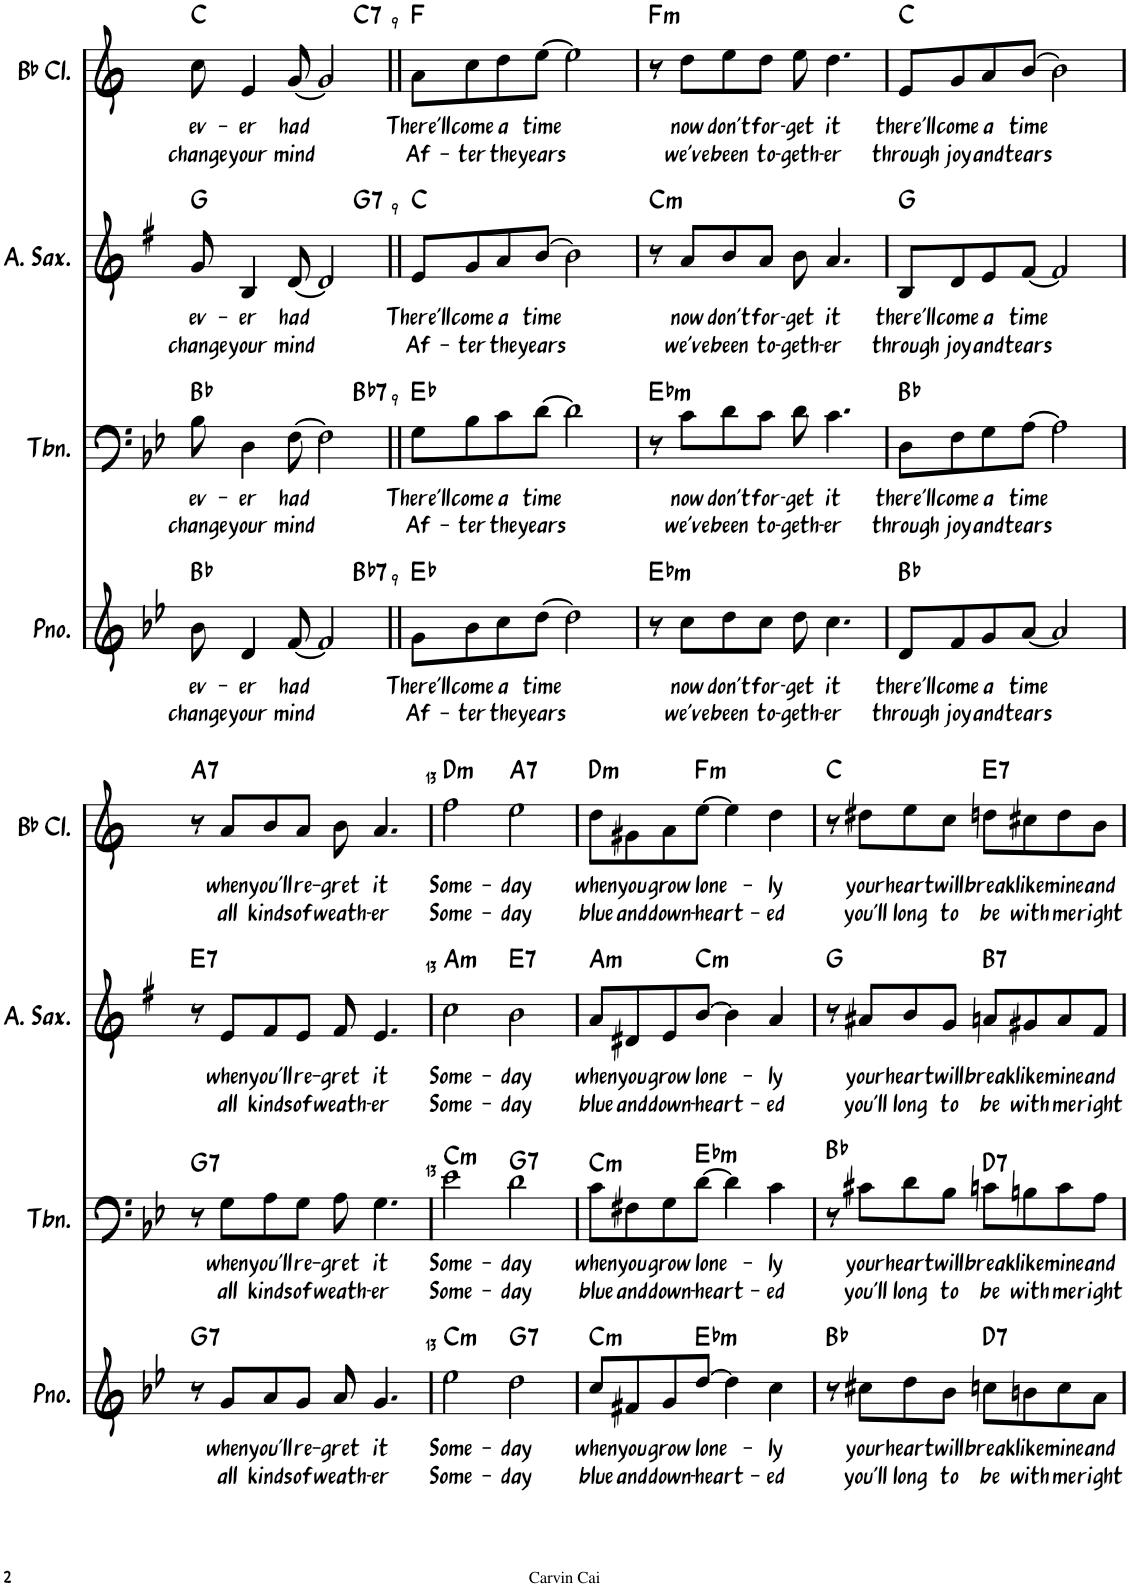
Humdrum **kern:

**kern	**text	**text	**harte	**kern	**text	**text	**harte	**kern	**text	**text	**harte	**kern	**text	**text	**harte
*part4	*part4	*part4	*part4	*part3	*part3	*part3	*part3	*part2	*part2	*part2	*part2	*part1	*part1	*part1	*part1
*staff4	*staff4	*staff4	*	*staff3	*staff3	*staff3	*	*staff2	*staff2	*staff2	*	*staff1	*staff1	*staff1	*
*I"钢琴	*	*	*	*I"长号	*	*	*	*I"中音萨克斯	*	*	*	*I"降B调单簧管	*	*	*
!!LO:PB:g=z
*clefG2	*	*	*	*clefF4	*	*	*	*clefG2	*	*	*	*clefG2	*	*	*
*	*	*	*	*	*	*	*	*Trd5c9	*	*	*	*Trd1c2	*	*	*
*k[b-e-]	*	*	*	*k[b-e-]	*	*	*	*k[f#]	*	*	*	*k[]	*	*	*
*M4/4	*	*	*	*M4/4	*	*	*	*M4/4	*	*	*	*M4/4	*	*	*
=8	=8	=8	=8	=8	=8	=8	=8	=8	=8	=8	=8	=8	=8	=8	=8
!	!LO:LY:b	!LO:LY:b	!	!	!LO:LY:b	!LO:LY:b	!	!	!LO:LY:b	!LO:LY:b	!	!	!LO:LY:b	!LO:LY:b	!
*^	*	*	*	*^	*	*	*	*^	*	*	*	*^	*	*	*
8b-\	2.ryy	ev-	change	Bb:maj	8B-\	2.ryy	ev-	change	Bb:maj	8g/	2.ryy	ev-	change	G:maj	8cc\	2.ryy	ev-	change	C:maj
!	!	!LO:LY:b	!LO:LY:b	!	!	!	!LO:LY:b	!LO:LY:b	!	!	!	!LO:LY:b	!LO:LY:b	!	!	!	!LO:LY:b	!LO:LY:b	!
4d/	.	-er	your	.	4D\	.	-er	your	.	4B/	.	-er	your	.	4e/	.	-er	your	.
!	!	!LO:LY:b	!LO:LY:b	!	!	!	!LO:LY:b	!LO:LY:b	!	!	!	!LO:LY:b	!LO:LY:b	!	!	!	!LO:LY:b	!LO:LY:b	!
[8f/	.	had	mind	.	[8F\	.	had	mind	.	[8d/	.	had	mind	.	[8g/	.	had	mind	.
2f/]	.	.	.	.	2F\]	.	.	.	.	2d/]	.	.	.	.	2g/]	.	.	.	.
!	!	!	!	!LO:H:kt=7	!	!	!	!	!LO:H:kt=7	!	!	!	!	!LO:H:kt=7	!	!	!	!	!LO:H:kt=7
.	4ryy	.	.	Bb:7	.	4ryy	.	.	Bb:7	.	4ryy	.	.	G:7	.	4ryy	.	.	C:7
=9||	=9||	=9||	=9||	=9||	=9||	=9||	=9||	=9||	=9||	=9||	=9||	=9||	=9||	=9||	=9||	=9||	=9||	=9||	=9||
!	!	!LO:LY:b	!LO:LY:b	!	!	!	!LO:LY:b	!LO:LY:b	!	!	!	!LO:LY:b	!LO:LY:b	!	!	!	!LO:LY:b	!LO:LY:b	!
*v	*v	*	*	*	*	*	*	*	*	*v	*v	*	*	*	*v	*v	*	*	*
*	*	*	*	*v	*v	*	*	*	*	*	*	*	*	*	*	*
8g\L	There'll	Af-	Eb:maj	8G\L	There'll	Af-	Eb:maj	8e/L	There'll	Af-	C:maj	8a\L	There'll	Af-	F:maj
!	!LO:LY:b	!LO:LY:b	!	!	!LO:LY:b	!LO:LY:b	!	!	!LO:LY:b	!LO:LY:b	!	!	!LO:LY:b	!LO:LY:b	!
8b-\	come	-ter	.	8B-\	come	-ter	.	8g/	come	-ter	.	8cc\	come	-ter	.
!	!LO:LY:b	!LO:LY:b	!	!	!LO:LY:b	!LO:LY:b	!	!	!LO:LY:b	!LO:LY:b	!	!	!LO:LY:b	!LO:LY:b	!
8cc\	a	the	.	8c\	a	the	.	8a/	a	the	.	8dd\	a	the	.
!	!LO:LY:b	!LO:LY:b	!	!	!LO:LY:b	!LO:LY:b	!	!	!LO:LY:b	!LO:LY:b	!	!	!LO:LY:b	!LO:LY:b	!
[8dd\J	time	years	.	[8d\J	time	years	.	[8b/J	time	years	.	[8ee\J	time	years	.
2dd\]	.	.	.	2d\]	.	.	.	2b\]	.	.	.	2ee\]	.	.	.
=10	=10	=10	=10	=10	=10	=10	=10	=10	=10	=10	=10	=10	=10	=10	=10
!	!	!	!LO:H:kt=m	!	!	!	!LO:H:kt=m	!	!	!	!LO:H:kt=m	!	!	!	!LO:H:kt=m
8r	.	.	Eb:min	8r	.	.	Eb:min	8r	.	.	C:min	8r	.	.	F:min
!	!LO:LY:b	!LO:LY:b	!	!	!LO:LY:b	!LO:LY:b	!	!	!LO:LY:b	!LO:LY:b	!	!	!LO:LY:b	!LO:LY:b	!
8cc\L	now	we've	.	8c\L	now	we've	.	8a/L	now	we've	.	8dd\L	now	we've	.
!	!LO:LY:b	!LO:LY:b	!	!	!LO:LY:b	!LO:LY:b	!	!	!LO:LY:b	!LO:LY:b	!	!	!LO:LY:b	!LO:LY:b	!
8dd\	don't	been	.	8d\	don't	been	.	8b/	don't	been	.	8ee\	don't	been	.
!	!LO:LY:b	!LO:LY:b	!	!	!LO:LY:b	!LO:LY:b	!	!	!LO:LY:b	!LO:LY:b	!	!	!LO:LY:b	!LO:LY:b	!
8cc\J	for-	to-	.	8c\J	for-	to-	.	8a/J	for-	to-	.	8dd\J	for-	to-	.
!	!LO:LY:b	!LO:LY:b	!	!	!LO:LY:b	!LO:LY:b	!	!	!LO:LY:b	!LO:LY:b	!	!	!LO:LY:b	!LO:LY:b	!
8dd\	-get	-geth-	.	8d\	-get	-geth-	.	8b\	-get	-geth-	.	8ee\	-get	-geth-	.
!	!LO:LY:b	!LO:LY:b	!	!	!LO:LY:b	!LO:LY:b	!	!	!LO:LY:b	!LO:LY:b	!	!	!LO:LY:b	!LO:LY:b	!
4.cc\	it	-er	.	4.c\	it	-er	.	4.a/	it	-er	.	4.dd\	it	-er	.
=11	=11	=11	=11	=11	=11	=11	=11	=11	=11	=11	=11	=11	=11	=11	=11
!	!LO:LY:b	!LO:LY:b	!	!	!LO:LY:b	!LO:LY:b	!	!	!LO:LY:b	!LO:LY:b	!	!	!LO:LY:b	!LO:LY:b	!
8d/L	there'll	through	Bb:maj	8D\L	there'll	through	Bb:maj	8B/L	there'll	through	G:maj	8e/L	there'll	through	C:maj
!	!LO:LY:b	!LO:LY:b	!	!	!LO:LY:b	!LO:LY:b	!	!	!LO:LY:b	!LO:LY:b	!	!	!LO:LY:b	!LO:LY:b	!
8f/	come	joy	.	8F\	come	joy	.	8d/	come	joy	.	8g/	come	joy	.
!	!LO:LY:b	!LO:LY:b	!	!	!LO:LY:b	!LO:LY:b	!	!	!LO:LY:b	!LO:LY:b	!	!	!LO:LY:b	!LO:LY:b	!
8g/	a	and	.	8G\	a	and	.	8e/	a	and	.	8a/	a	and	.
!	!LO:LY:b	!LO:LY:b	!	!	!LO:LY:b	!LO:LY:b	!	!	!LO:LY:b	!LO:LY:b	!	!	!LO:LY:b	!LO:LY:b	!
[8a/J	time	tears	.	[8A\J	time	tears	.	[8f#/J	time	tears	.	[8b/J	time	tears	.
2a/]	.	.	.	2A\]	.	.	.	2f#/]	.	.	.	2b\]	.	.	.
!!LO:LB:g=z
=12	=12	=12	=12	=12	=12	=12	=12	=12	=12	=12	=12	=12	=12	=12	=12
!	!	!	!LO:H:kt=7	!	!	!	!LO:H:kt=7	!	!	!	!LO:H:kt=7	!	!	!	!LO:H:kt=7
8r	.	.	G:7	8r	.	.	G:7	8r	.	.	E:7	8r	.	.	A:7
!	!LO:LY:b	!LO:LY:b	!	!	!LO:LY:b	!LO:LY:b	!	!	!LO:LY:b	!LO:LY:b	!	!	!LO:LY:b	!LO:LY:b	!
8g/L	when	all	.	8G\L	when	all	.	8e/L	when	all	.	8a/L	when	all	.
!	!LO:LY:b	!LO:LY:b	!	!	!LO:LY:b	!LO:LY:b	!	!	!LO:LY:b	!LO:LY:b	!	!	!LO:LY:b	!LO:LY:b	!
8a/	you'll	kinds	.	8A\	you'll	kinds	.	8f#/	you'll	kinds	.	8b/	you'll	kinds	.
!	!LO:LY:b	!LO:LY:b	!	!	!LO:LY:b	!LO:LY:b	!	!	!LO:LY:b	!LO:LY:b	!	!	!LO:LY:b	!LO:LY:b	!
8g/J	re-	of	.	8G\J	re-	of	.	8e/J	re-	of	.	8a/J	re-	of	.
!	!LO:LY:b	!LO:LY:b	!	!	!LO:LY:b	!LO:LY:b	!	!	!LO:LY:b	!LO:LY:b	!	!	!LO:LY:b	!LO:LY:b	!
8a/	-gret	weath-	.	8A\	-gret	weath-	.	8f#/	-gret	weath-	.	8b\	-gret	weath-	.
!	!LO:LY:b	!LO:LY:b	!	!	!LO:LY:b	!LO:LY:b	!	!	!LO:LY:b	!LO:LY:b	!	!	!LO:LY:b	!LO:LY:b	!
4.g/	it	-er	.	4.G\	it	-er	.	4.e/	it	-er	.	4.a/	it	-er	.
=13	=13	=13	=13	=13	=13	=13	=13	=13	=13	=13	=13	=13	=13	=13	=13
!	!LO:LY:b	!LO:LY:b	!LO:H:kt=m	!	!LO:LY:b	!LO:LY:b	!LO:H:kt=m	!	!LO:LY:b	!LO:LY:b	!LO:H:kt=m	!	!LO:LY:b	!LO:LY:b	!LO:H:kt=m
2ee-\	Some-	Some-	C:min	2e-\	Some-	Some-	C:min	2cc\	Some-	Some-	A:min	2ff\	Some-	Some-	D:min
!	!LO:LY:b	!LO:LY:b	!LO:H:kt=7	!	!LO:LY:b	!LO:LY:b	!LO:H:kt=7	!	!LO:LY:b	!LO:LY:b	!LO:H:kt=7	!	!LO:LY:b	!LO:LY:b	!LO:H:kt=7
2dd\	-day	-day	G:7	2d\	-day	-day	G:7	2b\	-day	-day	E:7	2ee\	-day	-day	A:7
=14	=14	=14	=14	=14	=14	=14	=14	=14	=14	=14	=14	=14	=14	=14	=14
!	!LO:LY:b	!LO:LY:b	!LO:H:kt=m	!	!LO:LY:b	!LO:LY:b	!LO:H:kt=m	!	!LO:LY:b	!LO:LY:b	!LO:H:kt=m	!	!LO:LY:b	!LO:LY:b	!LO:H:kt=m
8cc/L	when	blue	C:min	8c\L	when	blue	C:min	8a/L	when	blue	A:min	8dd\L	when	blue	D:min
!	!LO:LY:b	!LO:LY:b	!	!	!LO:LY:b	!LO:LY:b	!	!	!LO:LY:b	!LO:LY:b	!	!	!LO:LY:b	!LO:LY:b	!
8f#X/	you	and	.	8F#X\	you	and	.	8d#X/	you	and	.	8g#X\	you	and	.
!	!LO:LY:b	!LO:LY:b	!	!	!LO:LY:b	!LO:LY:b	!	!	!LO:LY:b	!LO:LY:b	!	!	!LO:LY:b	!LO:LY:b	!
8g/	grow	down-	.	8G\	grow	down-	.	8e/	grow	down-	.	8a\	grow	down-	.
!	!LO:LY:b	!LO:LY:b	!LO:H:kt=m	!	!LO:LY:b	!LO:LY:b	!LO:H:kt=m	!	!LO:LY:b	!LO:LY:b	!LO:H:kt=m	!	!LO:LY:b	!LO:LY:b	!LO:H:kt=m
[8dd/J	lone-	-heart-	Eb:min	[8d\J	lone-	-heart-	Eb:min	[8b/J	lone-	-heart-	C:min	[8ee\J	lone-	-heart-	F:min
4dd\]	.	.	.	4d\]	.	.	.	4b\]	.	.	.	4ee\]	.	.	.
!	!LO:LY:b	!LO:LY:b	!	!	!LO:LY:b	!LO:LY:b	!	!	!LO:LY:b	!LO:LY:b	!	!	!LO:LY:b	!LO:LY:b	!
4cc\	-ly	-ed	.	4c\	-ly	-ed	.	4a/	-ly	-ed	.	4dd\	-ly	-ed	.
=15	=15	=15	=15	=15	=15	=15	=15	=15	=15	=15	=15	=15	=15	=15	=15
8r	.	.	Bb:maj	8r	.	.	Bb:maj	8r	.	.	G:maj	8r	.	.	C:maj
!	!LO:LY:b	!LO:LY:b	!	!	!LO:LY:b	!LO:LY:b	!	!	!LO:LY:b	!LO:LY:b	!	!	!LO:LY:b	!LO:LY:b	!
8cc#X\L	your	you'll	.	8c#X\L	your	you'll	.	8a#X/L	your	you'll	.	8dd#X\L	your	you'll	.
!	!LO:LY:b	!LO:LY:b	!	!	!LO:LY:b	!LO:LY:b	!	!	!LO:LY:b	!LO:LY:b	!	!	!LO:LY:b	!LO:LY:b	!
8dd\	heart	long	.	8d\	heart	long	.	8b/	heart	long	.	8ee\	heart	long	.
!	!LO:LY:b	!LO:LY:b	!	!	!LO:LY:b	!LO:LY:b	!	!	!LO:LY:b	!LO:LY:b	!	!	!LO:LY:b	!LO:LY:b	!
8b-\J	will	to	.	8B-\J	will	to	.	8g/J	will	to	.	8cc\J	will	to	.
!	!LO:LY:b	!LO:LY:b	!LO:H:kt=7	!	!LO:LY:b	!LO:LY:b	!LO:H:kt=7	!	!LO:LY:b	!LO:LY:b	!LO:H:kt=7	!	!LO:LY:b	!LO:LY:b	!LO:H:kt=7
8ccn\L	break	be	D:7	8cn\L	break	be	D:7	8an/L	break	be	B:7	8ddn\L	break	be	E:7
!	!LO:LY:b	!LO:LY:b	!	!	!LO:LY:b	!LO:LY:b	!	!	!LO:LY:b	!LO:LY:b	!	!	!LO:LY:b	!LO:LY:b	!
8bn\	like	with	.	8Bn\	like	with	.	8g#X/	like	with	.	8cc#X\	like	with	.
!	!LO:LY:b	!LO:LY:b	!	!	!LO:LY:b	!LO:LY:b	!	!	!LO:LY:b	!LO:LY:b	!	!	!LO:LY:b	!LO:LY:b	!
8cc\	mine	me	.	8c\	mine	me	.	8a/	mine	me	.	8dd\	mine	me	.
!	!LO:LY:b	!LO:LY:b	!	!	!LO:LY:b	!LO:LY:b	!	!	!LO:LY:b	!LO:LY:b	!	!	!LO:LY:b	!LO:LY:b	!
8a\J	and	right	.	8A\J	and	right	.	8f#/J	and	right	.	8b\J	and	right	.
=	=	=	=	=	=	=	=	=	=	=	=	=	=	=	=
*-	*-	*-	*-	*-	*-	*-	*-	*-	*-	*-	*-	*-	*-	*-	*-
